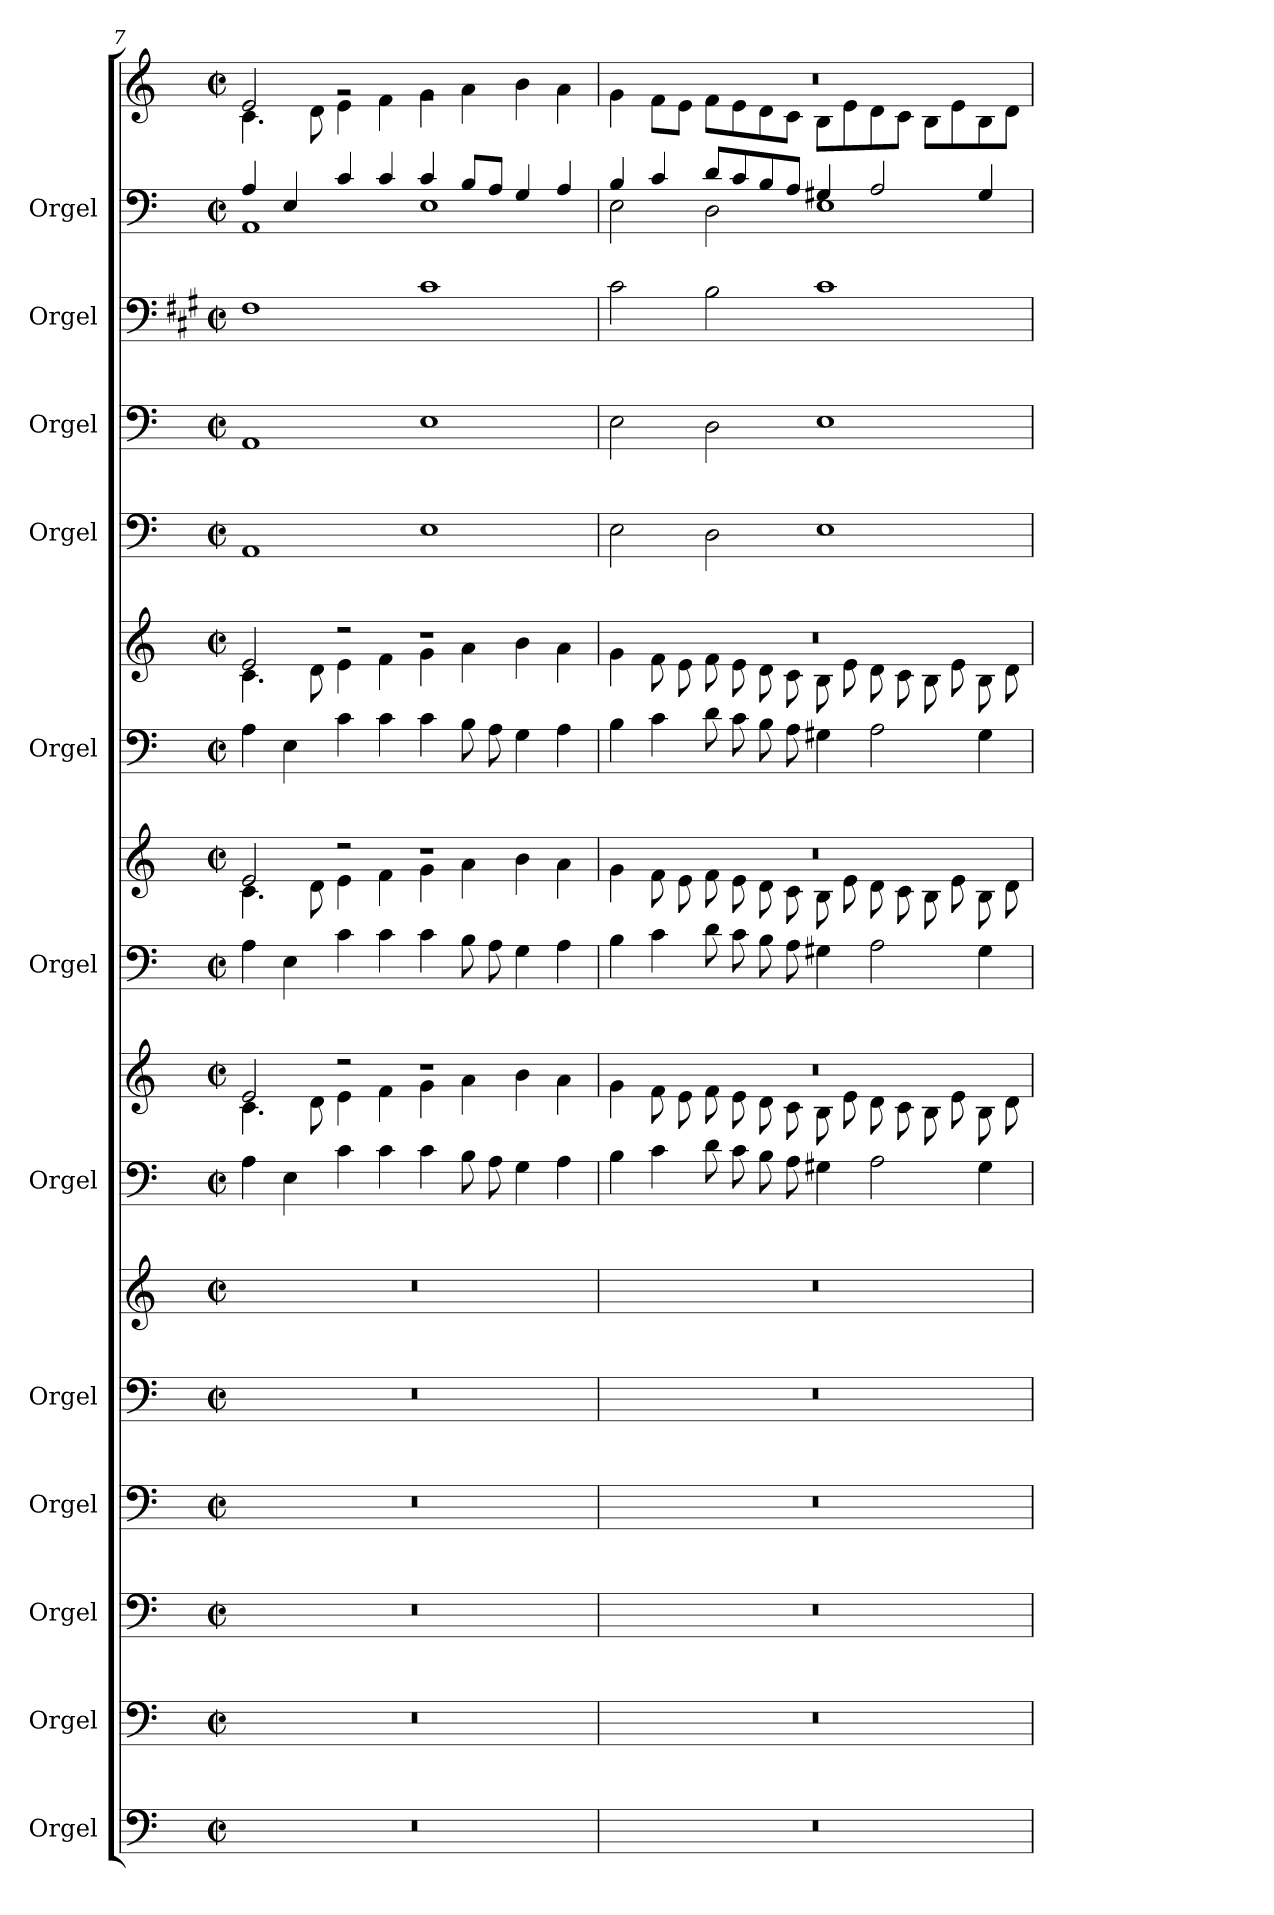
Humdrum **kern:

**kern	**kern	**kern	**kern	**kern	**kern	**kern	**kern	**kern	**kern	**kern	**kern	**kern	**kern	**kern	**kern	**kern
*part12	*part11	*part10	*part9	*part8	*part8	*part7	*part7	*part6	*part6	*part5	*part5	*part4	*part3	*part2	*part1	*part1
*staff17	*staff16	*staff15	*staff14	*staff13	*staff12	*staff11	*staff10	*staff9	*staff8	*staff7	*staff6	*staff5	*staff4	*staff3	*staff2	*staff1
*I"Orgel	*I"Orgel	*I"Orgel	*I"Orgel	*I"Orgel	*	*I"Orgel	*	*I"Orgel	*	*I"Orgel	*	*I"Orgel	*I"Orgel	*I"Orgel	*I"Orgel	*
*I'Org.	*I'Org.	*I'Org.	*I'Org.	*I'Org.	*	*I'Org.	*	*I'Org.	*	*I'Org.	*	*I'Org.	*I'Org.	*I'Org.	*	*
*clefF4	*clefF4	*clefF4	*clefF4	*clefF4	*clefG2	*clefF4	*clefG2	*clefF4	*clefG2	*clefF4	*clefG2	*clefF4	*clefF4	*clefF4	*clefF4	*clefG2
*	*	*	*	*	*	*	*	*	*	*	*	*	*	*ITrd5c9	*	*
*k[]	*k[]	*k[]	*k[]	*k[]	*k[]	*k[]	*k[]	*k[]	*k[]	*k[]	*k[]	*k[]	*k[]	*k[]	*k[]	*k[]
*M4/2	*M4/2	*M4/2	*M4/2	*M4/2	*M4/2	*M4/2	*M4/2	*M4/2	*M4/2	*M4/2	*M4/2	*M4/2	*M4/2	*M4/2	*M4/2	*M4/2
*met(c|)	*met(c|)	*met(c|)	*met(c|)	*met(c|)	*met(c|)	*met(c|)	*met(c|)	*met(c|)	*met(c|)	*met(c|)	*met(c|)	*met(c|)	*met(c|)	*met(c|)	*met(c|)	*met(c|)
=7	=7	=7	=7	=7	=7	=7	=7	=7	=7	=7	=7	=7	=7	=7	=7	=7
*	*	*	*	*	*	*	*^	*	*^	*	*^	*	*	*	*^	*^
0r	0r	0r	0r	0r	0r	4A\	2e/	4.c\	4A\	2e/	4.c\	4A\	2e/	4.c\	1AA	1AA	1AA	4A/	1AA	2e/	4.c\
.	.	.	.	.	.	4E\	.	.	4E\	.	.	4E\	.	.	.	.	.	4E/	.	.	.
.	.	.	.	.	.	.	.	8d\	.	.	8d\	.	.	8d\	.	.	.	.	.	.	8d\
.	.	.	.	.	.	4c\	2r	4e\	4c\	2r	4e\	4c\	2r	4e\	.	.	.	4c/	.	2rg	4e\
.	.	.	.	.	.	4c\	.	4f\	4c\	.	4f\	4c\	.	4f\	.	.	.	4c/	.	.	4f\
.	.	.	.	.	.	4c\	1r	4g\	4c\	1r	4g\	4c\	1r	4g\	1E	1E	1E	4c/	1E	1rg	4g\
.	.	.	.	.	.	8B\	.	4a\	8B\	.	4a\	8B\	.	4a\	.	.	.	8B/L	.	.	4a\
.	.	.	.	.	.	8A\	.	.	8A\	.	.	8A\	.	.	.	.	.	8A/J	.	.	.
.	.	.	.	.	.	4G\	.	4b\	4G\	.	4b\	4G\	.	4b\	.	.	.	4G/	.	.	4b\
.	.	.	.	.	.	4A\	.	4a\	4A\	.	4a\	4A\	.	4a\	.	.	.	4A/	.	.	4a\
=8	=8	=8	=8	=8	=8	=8	=8	=8	=8	=8	=8	=8	=8	=8	=8	=8	=8	=8	=8	=8	=8
0r	0r	0r	0r	0r	0r	4B\	0r	4g\	4B\	0r	4g\	4B\	0r	4g\	2E\	2E\	2E\	4B/	2E\	0r	4g\
.	.	.	.	.	.	4c\	.	8f\	4c\	.	8f\	4c\	.	8f\	.	.	.	4c/	.	.	8f\L
.	.	.	.	.	.	.	.	8e\	.	.	8e\	.	.	8e\	.	.	.	.	.	.	8e\J
.	.	.	.	.	.	8d\	.	8f\	8d\	.	8f\	8d\	.	8f\	2D\	2D\	2D\	8d/L	2D\	.	8f\L
.	.	.	.	.	.	8c\	.	8e\	8c\	.	8e\	8c\	.	8e\	.	.	.	8c/	.	.	8e\
.	.	.	.	.	.	8B\	.	8d\	8B\	.	8d\	8B\	.	8d\	.	.	.	8B/	.	.	8d\
.	.	.	.	.	.	8A\	.	8c\	8A\	.	8c\	8A\	.	8c\	.	.	.	8A/J	.	.	8c\J
.	.	.	.	.	.	4G#X\	.	8B\	4G#X\	.	8B\	4G#X\	.	8B\	1E	1E	1E	4G#X/	1E	.	8B\L
.	.	.	.	.	.	.	.	8e\	.	.	8e\	.	.	8e\	.	.	.	.	.	.	8e\
.	.	.	.	.	.	2A\	.	8d\	2A\	.	8d\	2A\	.	8d\	.	.	.	2A/	.	.	8d\
.	.	.	.	.	.	.	.	8c\	.	.	8c\	.	.	8c\	.	.	.	.	.	.	8c\J
.	.	.	.	.	.	.	.	8B\	.	.	8B\	.	.	8B\	.	.	.	.	.	.	8B\L
.	.	.	.	.	.	.	.	8e\	.	.	8e\	.	.	8e\	.	.	.	.	.	.	8e\
.	.	.	.	.	.	4G#\	.	8B\	4G#\	.	8B\	4G#\	.	8B\	.	.	.	4G#/	.	.	8B\
.	.	.	.	.	.	.	.	8d\	.	.	8d\	.	.	8d\	.	.	.	.	.	.	8d\J
*	*	*	*	*	*	*	*	*	*	*	*	*	*	*	*	*	*	*v	*v	*	*
*	*	*	*	*	*	*	*v	*v	*	*v	*v	*	*v	*v	*	*	*	*	*v	*v
=	=	=	=	=	=	=	=	=	=	=	=	=	=	=	=	=
*-	*-	*-	*-	*-	*-	*-	*-	*-	*-	*-	*-	*-	*-	*-	*-	*-
